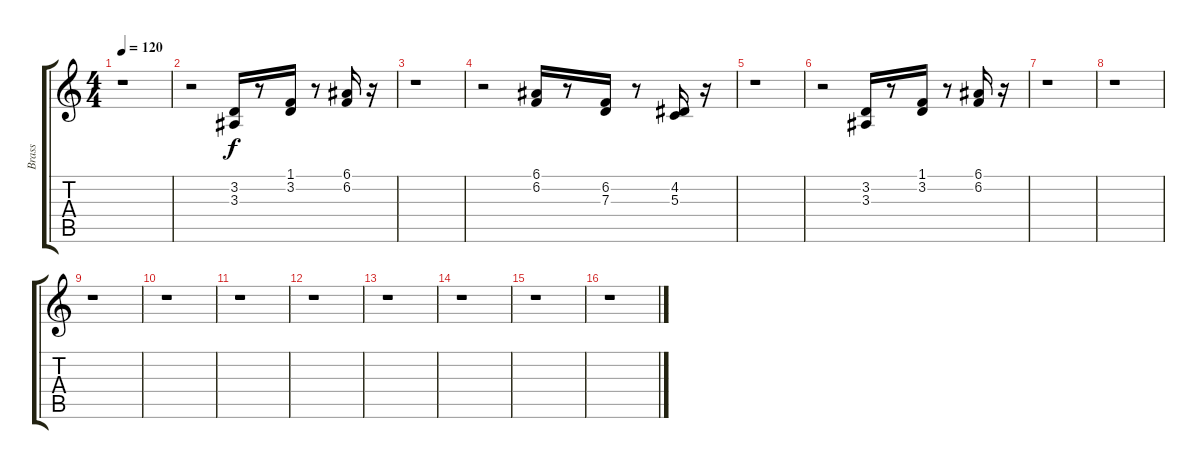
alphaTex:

\track ("Brass" "Brass") {instrument lead5charang}
\staff {score tabs}
\tuning (E4 B3 G3 D3 A2 E2) {hide}
\ts (4 4)
\tempo 120
\clef g2
\ks c
r.1{dy f} |
r.2 (3.2 3.3).16 r.8 (1.1 3.2).16 r.8 (6.1 6.2).16 r.16 |
r.1 |
r.2 (6.1 6.2).16 r.8 (6.2 7.3).16 r.8 (4.2 5.3).16 r.16 |
r.1 |
r.2 (3.2 3.3).16 r.8 (1.1 3.2).16 r.8 (6.1 6.2).16 r.16 |
r.1 |
r.1 |
r.1 |
r.1 |
r.1 |
r.1 |
r.1 |
r.1 |
r.1 |
r.1
